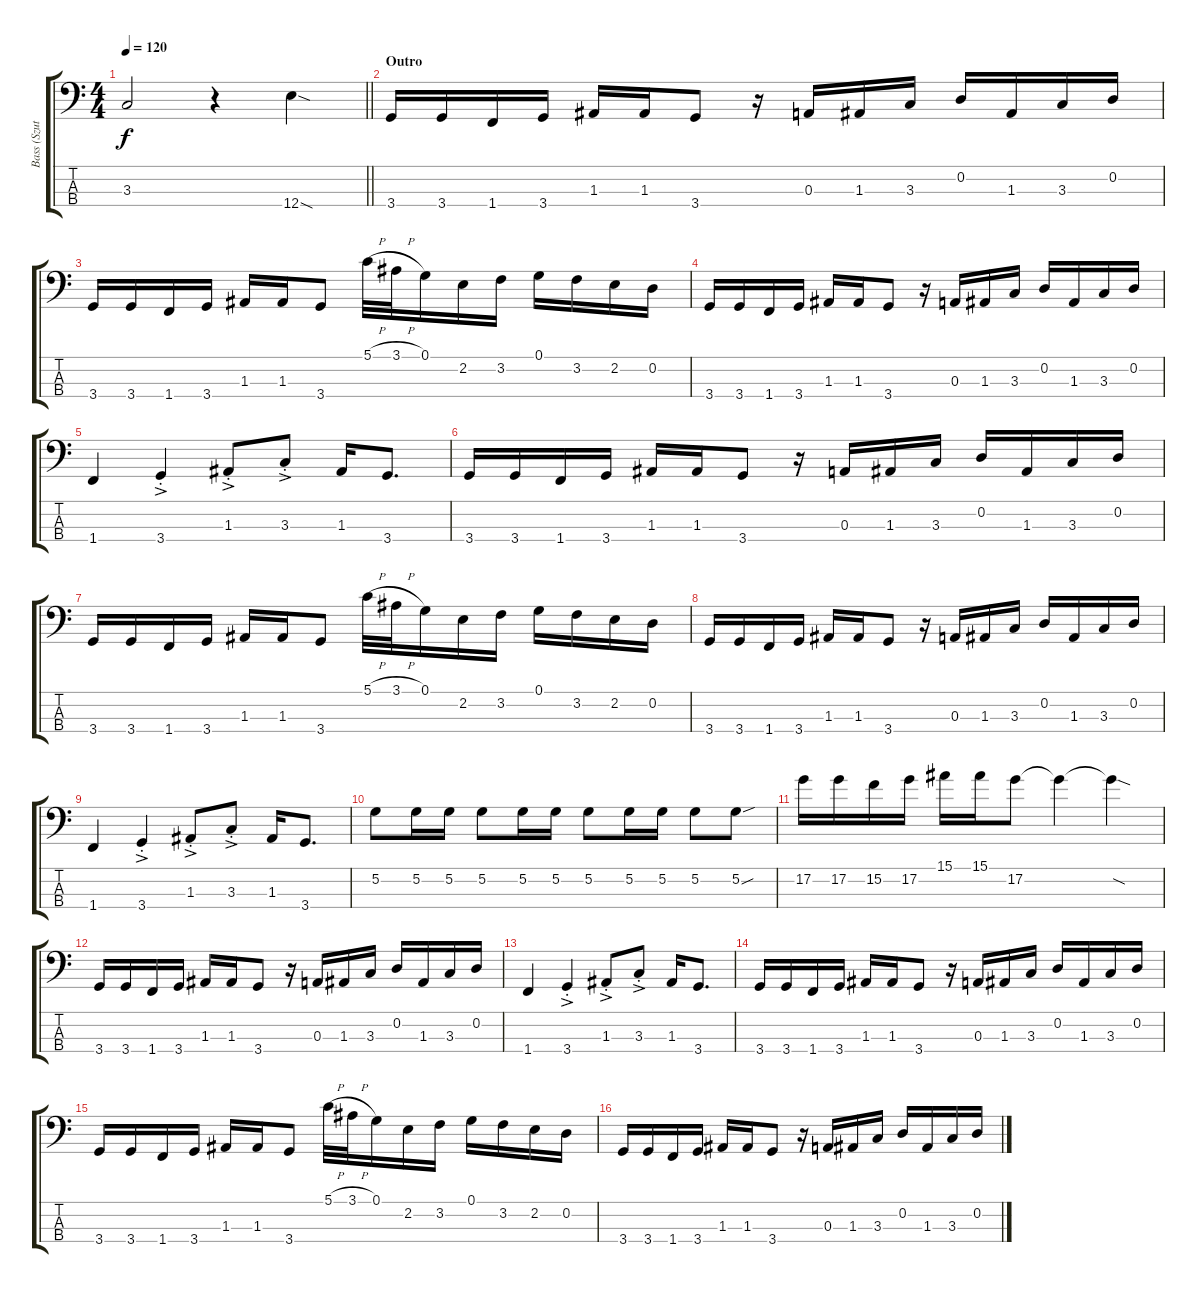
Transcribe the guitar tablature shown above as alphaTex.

\track ("Bass (Szuter)" "Bass (Szut") {instrument electricbassfinger}
\staff {score tabs}
\tuning (G2 D2 A1 E1) {hide}
\ts (4 4)
\tempo 120
\clef f4
\barLineRight lightlight
\ks c
3.3.2{dy f} r.4 12.4{sod}.4 |
\section ("" "Outro")
3.4.16 3.4.16 1.4.16 3.4.16 1.3.16 1.3.16 3.4.8 r.16 0.3.16 1.3.16 3.3.16 0.2.16 1.3.16 3.3.16 0.2.16 |
3.4.16 3.4.16 1.4.16 3.4.16 1.3.16 1.3.16 3.4.8 5.1{h}.32 3.1{h}.32 0.1.16 2.2.16 3.2.16 0.1.16 3.2.16 2.2.16 0.2.16 |
3.4.16 3.4.16 1.4.16 3.4.16 1.3.16 1.3.16 3.4.8 r.16 0.3.16 1.3.16 3.3.16 0.2.16 1.3.16 3.3.16 0.2.16 |
1.4.4 3.4{ac st}.4 1.3{ac st}.8 3.3{ac st}.8 1.3.16 3.4.8{d} |
3.4.16 3.4.16 1.4.16 3.4.16 1.3.16 1.3.16 3.4.8 r.16 0.3.16 1.3.16 3.3.16 0.2.16 1.3.16 3.3.16 0.2.16 |
3.4.16 3.4.16 1.4.16 3.4.16 1.3.16 1.3.16 3.4.8 5.1{h}.32 3.1{h}.32 0.1.16 2.2.16 3.2.16 0.1.16 3.2.16 2.2.16 0.2.16 |
3.4.16 3.4.16 1.4.16 3.4.16 1.3.16 1.3.16 3.4.8 r.16 0.3.16 1.3.16 3.3.16 0.2.16 1.3.16 3.3.16 0.2.16 |
1.4.4 3.4{ac st}.4 1.3{ac st}.8 3.3{ac st}.8 1.3.16 3.4.8{d} |
5.2.8 5.2.16 5.2.16 5.2.8 5.2.16 5.2.16 5.2.8 5.2.16 5.2.16 5.2.8 5.2{sou}.8 |
17.2.16 17.2.16 15.2.16 17.2.16 15.1.16 15.1.16 17.2.8 17.2{t}.4 17.2{sod t}.4 |
3.4.16 3.4.16 1.4.16 3.4.16 1.3.16 1.3.16 3.4.8 r.16 0.3.16 1.3.16 3.3.16 0.2.16 1.3.16 3.3.16 0.2.16 |
1.4.4 3.4{ac st}.4 1.3{ac st}.8 3.3{ac st}.8 1.3.16 3.4.8{d} |
3.4.16 3.4.16 1.4.16 3.4.16 1.3.16 1.3.16 3.4.8 r.16 0.3.16 1.3.16 3.3.16 0.2.16 1.3.16 3.3.16 0.2.16 |
3.4.16 3.4.16 1.4.16 3.4.16 1.3.16 1.3.16 3.4.8 5.1{h}.32 3.1{h}.32 0.1.16 2.2.16 3.2.16 0.1.16 3.2.16 2.2.16 0.2.16 |
3.4.16 3.4.16 1.4.16 3.4.16 1.3.16 1.3.16 3.4.8 r.16 0.3.16 1.3.16 3.3.16 0.2.16 1.3.16 3.3.16 0.2.16
